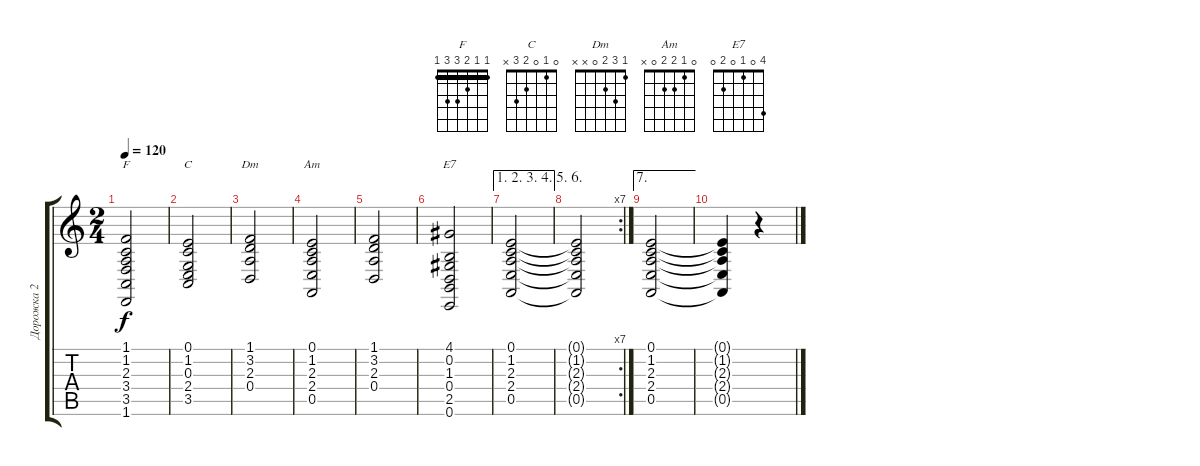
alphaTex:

\track ("Дорожка 2" "Дорожка 2") {instrument stringensemble1}
\staff {score tabs}
\tuning (E4 B3 G3 D3 A2 E2) {hide}
\chord ("F" 1 1 2 3 3 1) {barre 1}
\chord ("C" 0 1 0 2 3 x)
\chord ("Dm" 1 3 2 0 x x)
\chord ("Am" 0 1 2 2 0 x)
\chord ("E7" 4 0 1 0 2 0)
\ts (2 4)
\tempo 120
\clef g2
\ks c
(1.1 1.2 2.3 3.4 3.5 1.6).2{ch "F" dy f} |
(0.1 1.2 0.3 2.4 3.5).2{ch "C"} |
(1.1 3.2 2.3 0.4).2{ch "Dm"} |
(0.1 1.2 2.3 2.4 0.5).2{ch "Am"} |
(1.1 3.2 2.3 0.4).2 |
(4.1 0.2 1.3 0.4 2.5 0.6).2{ch "E7"} |
\ae (1 2 3 4 5 6)
(0.1 1.2 2.3 2.4 0.5).2 |
\rc 7
(0.1{t} 1.2{t} 2.3{t} 2.4{t} 0.5{t}).2 |
\ae 7
(0.1 1.2 2.3 2.4 0.5).2 |
(0.1{t} 1.2{t} 2.3{t} 2.4{t} 0.5{t}).4 r.4
